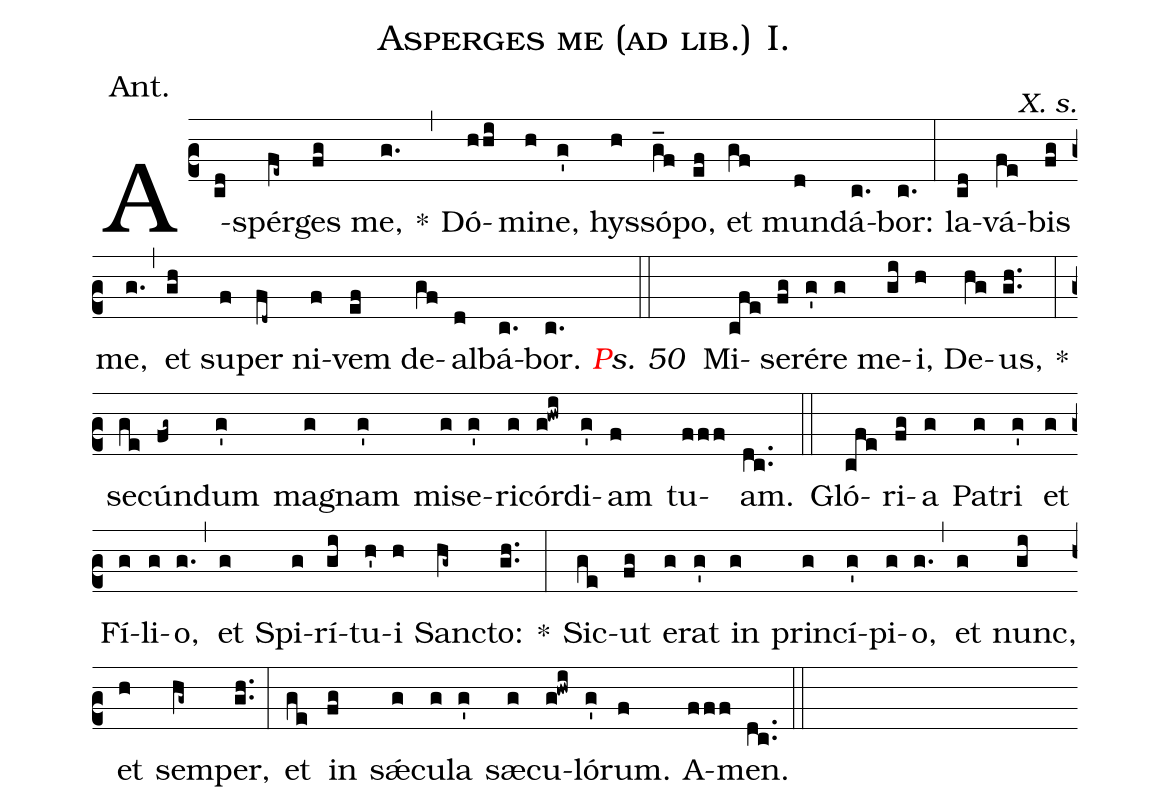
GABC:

name:Asperges me (ad lib.) I.;
annotation:Ant.;
mode:7;
office-part:Antiphon;
commentary:X. s.;
%%
(c2) A-(cd)spér(fe~)ges(fg) me,(g.) *(,)
Dó(hhi )mi(h)ne,(g') hys(h)só(g_f)po,(ef) et(gf) mun(d)dá(c. )bor:(c.) (:)
la(cd)vá(fe)bis(fg) me,(g.) (,)
et(gh) su(f)per(fd~) ni(f)vem(ef) de(gf)al(d)bá(c. )bor.(c.) (::)

<i><v>{\rubrum Ps. 50 }</v></i> M{i}(cfe)se(fg)ré(g')re(g) me(gi)i,(h) De(hg)us,(gh..) *(:)
se(ge)cún(fg~)dum(g') ma(g)gnam(g') mi(g)se(g')ri(g)cór(g!hwi)di(g')am(f) tu(fff)am.(dc..) (::)

Gló(cfe)ri(fg)a(g) Pa(g)tri(g') et(g) Fí(g)li(g)o,(g.) (,)
et(g) Spi(g)rí(gi)tu(h')i(h) San(hg~)cto:(gh..) *(:)
Sic(ge)ut(fg) e(g)rat(g') in(g) prin(g)cí(g')pi(g)o,(g.) (,)
et(g) nunc,(gi) et(h) sem(hg~)per,(gh..) (:)
et(ge) in(fg) sǽ(g)cu(g)la(g') sæ(g)cu(g!hwi)ló(g')rum.(f) A(fff)men.(dc..) (::)
